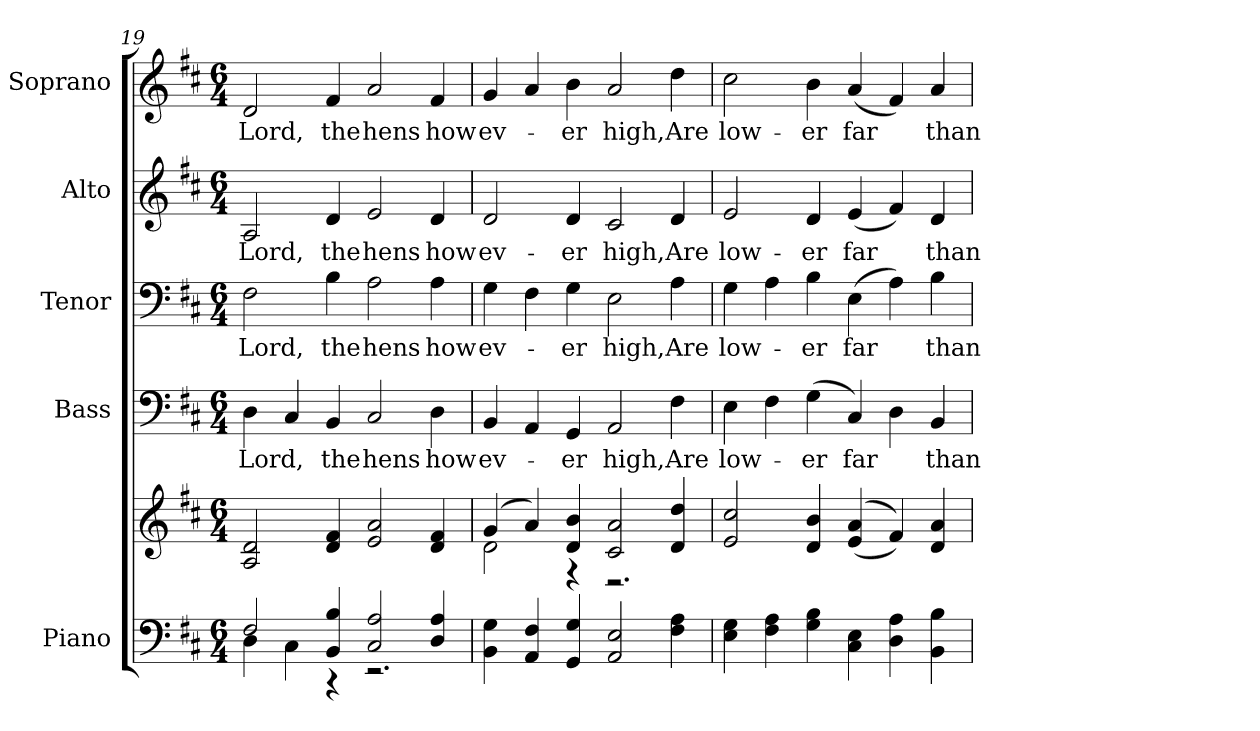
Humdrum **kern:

**kern	**kern	**kern	**text	**kern	**text	**kern	**text	**kern	**text
*part5	*part5	*part4	*part4	*part3	*part3	*part2	*part2	*part1	*part1
*staff6	*staff5	*staff4	*staff4	*staff3	*staff3	*staff2	*staff2	*staff1	*staff1
*I"Piano	*	*I"Bass	*	*I"Tenor	*	*I"Alto	*	*I"Soprano	*
*I'Pno.	*	*I'B.	*	*I'T.	*	*I'A.	*	*I'S.	*
!!LO:PB:g=z
*clefF4	*clefG2	*clefF4	*	*clefF4	*	*clefG2	*	*clefG2	*
*k[f#c#]	*k[f#c#]	*k[f#c#]	*	*k[f#c#]	*	*k[f#c#]	*	*k[f#c#]	*
*D:	*D:	*D:	*	*D:	*	*D:	*	*D:	*
*M6/4	*M6/4	*M6/4	*	*M6/4	*	*M6/4	*	*M6/4	*
=19	=19	=19	=19	=19	=19	=19	=19	=19	=19
*^	*	*	*	*	*	*	*	*	*
!	!	!	!	!LO:LY:b:color=#000000	!	!	!	!	!	!
!	!	!	!	!	!	!LO:LY:b:color=#000000	!	!	!	!
!	!	!	!	!	!	!	!	!LO:LY:b:color=#000000	!	!
!	!	!	!	!	!	!	!	!	!	!LO:LY:b:color=#000000
2F#i/	4Di\	2Ai/ 2di	4Di\	Lord,	2F#i\	Lord,	2Ai/	Lord,	2di/	Lord,
.	4C#i\	.	4C#i/	.	.	.	.	.	.	.
!	!	!	!	!LO:LY:b:color=#000000	!	!	!	!	!	!
!	!	!	!	!	!	!LO:LY:b:color=#000000	!	!	!	!
!	!	!	!	!	!	!	!	!LO:LY:b:color=#000000	!	!
!	!	!	!	!	!	!	!	!	!	!LO:LY:b:color=#000000
4BBi/ 4Bi	4r	4di/ 4f#i	4BBi/	the	4Bi\	the	4di/	the	4f#i/	the
!	!	!	!	!LO:LY:b:color=#000000	!	!	!	!	!	!
!	!	!	!	!	!	!LO:LY:b:color=#000000	!	!	!	!
!	!	!	!	!	!	!	!	!LO:LY:b:color=#000000	!	!
!	!	!	!	!	!	!	!	!	!	!LO:LY:b:color=#000000
2C#i/ 2Ai	2.r	2ei/ 2ai	2C#i/	hens	2Ai\	hens	2ei/	hens	2ai/	hens
!	!	!	!	!LO:LY:b:color=#000000	!	!	!	!	!	!
!	!	!	!	!	!	!LO:LY:b:color=#000000	!	!	!	!
!	!	!	!	!	!	!	!	!LO:LY:b:color=#000000	!	!
!	!	!	!	!	!	!	!	!	!	!LO:LY:b:color=#000000
4Di/ 4Ai	.	4di/ 4f#i	4Di\	how	4Ai\	how	4di/	how	4f#i/	how
*v	*v	*	*	*	*	*	*	*	*	*
=20	=20	=20	=20	=20	=20	=20	=20	=20	=20
*	*^	*	*	*	*	*	*	*	*
!	!	!	!	!LO:LY:b:color=#000000	!	!	!	!	!	!
!	!	!	!	!	!	!LO:LY:b:color=#000000	!	!	!	!
!	!	!	!	!	!	!	!	!LO:LY:b:color=#000000	!	!
!	!	!	!	!	!	!	!	!	!	!LO:LY:b:color=#000000
4BBi\ 4Gi	(4gi/	2di\	4BBi/	ev-	4Gi\	ev-	2di/	ev-	4gi/	ev-
4AAi/ 4F#i	4ai/)	.	4AAi/	.	4F#i\	.	.	.	4ai/	.
!	!	!	!	!LO:LY:b:color=#000000	!	!	!	!	!	!
!	!	!	!	!	!	!LO:LY:b:color=#000000	!	!	!	!
!	!	!	!	!	!	!	!	!LO:LY:b:color=#000000	!	!
!	!	!	!	!	!	!	!	!	!	!LO:LY:b:color=#000000
4GGi/ 4Gi	4di/ 4bi	4r	4GGi/	-er	4Gi\	-er	4di/	-er	4bi\	-er
!	!	!	!	!LO:LY:b:color=#000000	!	!	!	!	!	!
!	!	!	!	!	!	!LO:LY:b:color=#000000	!	!	!	!
!	!	!	!	!	!	!	!	!LO:LY:b:color=#000000	!	!
!	!	!	!	!	!	!	!	!	!	!LO:LY:b:color=#000000
2AAi/ 2Ei	2c#i/ 2ai	2.r	2AAi/	high,	2Ei\	high,	2c#i/	high,	2ai/	high,
!	!	!	!	!LO:LY:b:color=#000000	!	!	!	!	!	!
!	!	!	!	!	!	!LO:LY:b:color=#000000	!	!	!	!
!	!	!	!	!	!	!	!	!LO:LY:b:color=#000000	!	!
!	!	!	!	!	!	!	!	!	!	!LO:LY:b:color=#000000
4F#i\ 4Ai	4di/ 4ddi	.	4F#i\	Are	4Ai\	Are	4di/	Are	4ddi\	Are
*	*v	*v	*	*	*	*	*	*	*	*
=21	=21	=21	=21	=21	=21	=21	=21	=21	=21
!	!	!	!LO:LY:b:color=#000000	!	!	!	!	!	!
!	!	!	!	!	!LO:LY:b:color=#000000	!	!	!	!
!	!	!	!	!	!	!	!LO:LY:b:color=#000000	!	!
!	!	!	!	!	!	!	!	!	!LO:LY:b:color=#000000
4Ei\ 4Gi	2ei/ 2cc#i	4Ei\	low-	4Gi\	low-	2ei/	low-	2cc#i\	low-
4F#i\ 4Ai	.	4F#i\	.	4Ai\	.	.	.	.	.
!	!	!	!LO:LY:b:color=#000000	!	!	!	!	!	!
!	!	!	!	!	!LO:LY:b:color=#000000	!	!	!	!
!	!	!	!	!	!	!	!LO:LY:b:color=#000000	!	!
!	!	!	!	!	!	!	!	!	!LO:LY:b:color=#000000
4Gi\ 4Bi	4di/ 4bi	(4Gi\	-er	4Bi\	-er	4di/	-er	4bi\	-er
!	!	!	!LO:LY:b:color=#000000	!	!	!	!	!	!
!	!	!	!	!	!LO:LY:b:color=#000000	!	!	!	!
!	!	!	!	!	!	!	!LO:LY:b:color=#000000	!	!
!	!	!	!	!	!	!	!	!	!LO:LY:b:color=#000000
4C#i\ 4Ei	((4ei/ 4ai	4C#i/)	far	(4Ei\	far	(4ei/	far	(4ai/	far
4Di\ 4Ai	4f#i/))	4Di\	.	4Ai\)	.	4f#i/)	.	4f#i/)	.
!	!	!	!LO:LY:b:color=#000000	!	!	!	!	!	!
!	!	!	!	!	!LO:LY:b:color=#000000	!	!	!	!
!	!	!	!	!	!	!	!LO:LY:b:color=#000000	!	!
!	!	!	!	!	!	!	!	!	!LO:LY:b:color=#000000
4BBi\ 4Bi	4di/ 4ai	4BBi/	than	4Bi\	than	4di/	than	4ai/	than
=	=	=	=	=	=	=	=	=	=
*-	*-	*-	*-	*-	*-	*-	*-	*-	*-
